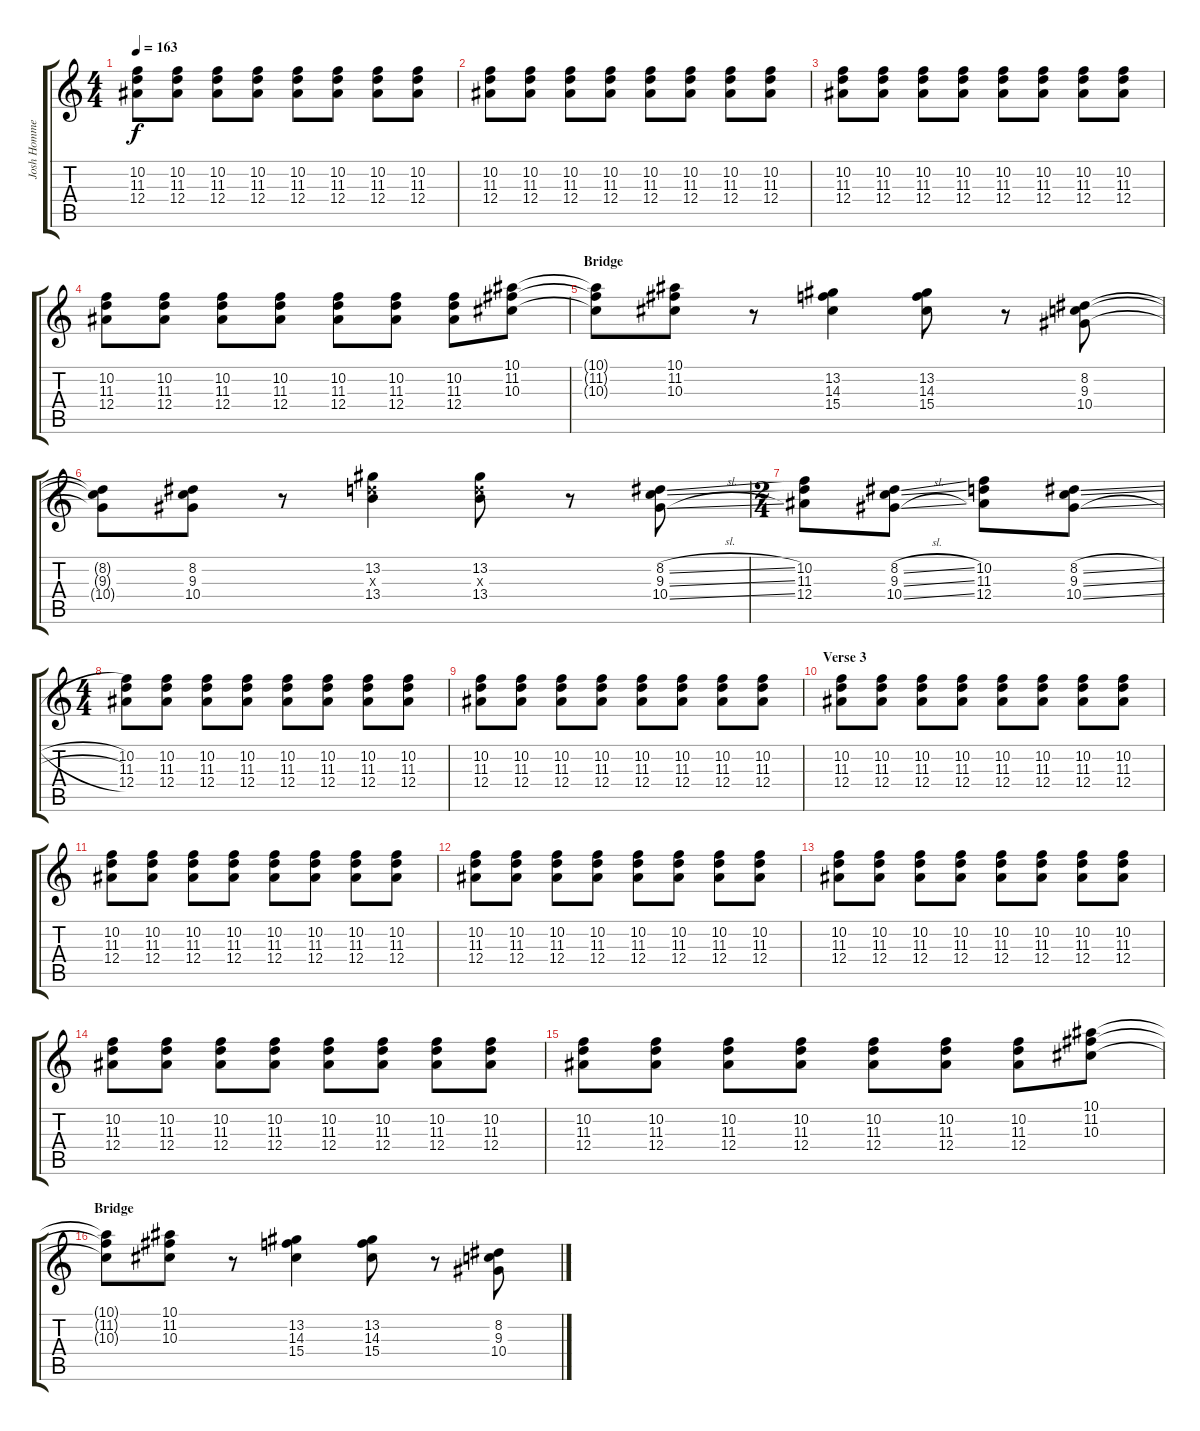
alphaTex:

\track ("Josh Homme (Guitar 2)" "Josh Homme") {instrument overdrivenguitar}
\staff {score tabs}
\tuning (C4 G3 Eb3 Bb2 F2 C2) {hide}
\ts (4 4)
\tempo 163
\clef g2
\ks c
(10.2 11.3 12.4).8{dy f} (10.2 11.3 12.4).8 (10.2 11.3 12.4).8 (10.2 11.3 12.4).8 (10.2 11.3 12.4).8 (10.2 11.3 12.4).8 (10.2 11.3 12.4).8 (10.2 11.3 12.4).8 |
(10.2 11.3 12.4).8 (10.2 11.3 12.4).8 (10.2 11.3 12.4).8 (10.2 11.3 12.4).8 (10.2 11.3 12.4).8 (10.2 11.3 12.4).8 (10.2 11.3 12.4).8 (10.2 11.3 12.4).8 |
(10.2 11.3 12.4).8 (10.2 11.3 12.4).8 (10.2 11.3 12.4).8 (10.2 11.3 12.4).8 (10.2 11.3 12.4).8 (10.2 11.3 12.4).8 (10.2 11.3 12.4).8 (10.2 11.3 12.4).8 |
(10.2 11.3 12.4).8 (10.2 11.3 12.4).8 (10.2 11.3 12.4).8 (10.2 11.3 12.4).8 (10.2 11.3 12.4).8 (10.2 11.3 12.4).8 (10.2 11.3 12.4).8 (10.1 11.2 10.3).8 |
\section ("" "Bridge")
(10.1{t} 11.2{t} 10.3{t}).8 (10.1 11.2 10.3).8 r.8 (13.2 14.3 15.4).4 (13.2 14.3 15.4).8 r.8 (8.2 9.3 10.4).8 |
(8.2{t} 9.3{t} 10.4{t}).8 (8.2 9.3 10.4).8 r.8 (13.2 11.3{x} 13.4).4 (13.2 11.3{x} 13.4).8 r.8 (8.2{sl} 9.3{sl} 10.4{sl}).8 |
\ts (2 4)
(10.2 11.3 12.4).8 (8.2{sl} 9.3{sl} 10.4{sl}).8 (10.2 11.3 12.4).8 (8.2{sl} 9.3{sl} 10.4{sl}).8 |
\ts (4 4)
(10.2 11.3 12.4).8 (10.2 11.3 12.4).8 (10.2 11.3 12.4).8 (10.2 11.3 12.4).8 (10.2 11.3 12.4).8 (10.2 11.3 12.4).8 (10.2 11.3 12.4).8 (10.2 11.3 12.4).8 |
(10.2 11.3 12.4).8 (10.2 11.3 12.4).8 (10.2 11.3 12.4).8 (10.2 11.3 12.4).8 (10.2 11.3 12.4).8 (10.2 11.3 12.4).8 (10.2 11.3 12.4).8 (10.2 11.3 12.4).8 |
\section ("" "Verse 3")
(10.2 11.3 12.4).8 (10.2 11.3 12.4).8 (10.2 11.3 12.4).8 (10.2 11.3 12.4).8 (10.2 11.3 12.4).8 (10.2 11.3 12.4).8 (10.2 11.3 12.4).8 (10.2 11.3 12.4).8 |
(10.2 11.3 12.4).8 (10.2 11.3 12.4).8 (10.2 11.3 12.4).8 (10.2 11.3 12.4).8 (10.2 11.3 12.4).8 (10.2 11.3 12.4).8 (10.2 11.3 12.4).8 (10.2 11.3 12.4).8 |
(10.2 11.3 12.4).8 (10.2 11.3 12.4).8 (10.2 11.3 12.4).8 (10.2 11.3 12.4).8 (10.2 11.3 12.4).8 (10.2 11.3 12.4).8 (10.2 11.3 12.4).8 (10.2 11.3 12.4).8 |
(10.2 11.3 12.4).8 (10.2 11.3 12.4).8 (10.2 11.3 12.4).8 (10.2 11.3 12.4).8 (10.2 11.3 12.4).8 (10.2 11.3 12.4).8 (10.2 11.3 12.4).8 (10.2 11.3 12.4).8 |
(10.2 11.3 12.4).8 (10.2 11.3 12.4).8 (10.2 11.3 12.4).8 (10.2 11.3 12.4).8 (10.2 11.3 12.4).8 (10.2 11.3 12.4).8 (10.2 11.3 12.4).8 (10.2 11.3 12.4).8 |
(10.2 11.3 12.4).8 (10.2 11.3 12.4).8 (10.2 11.3 12.4).8 (10.2 11.3 12.4).8 (10.2 11.3 12.4).8 (10.2 11.3 12.4).8 (10.2 11.3 12.4).8 (10.1 11.2 10.3).8 |
\section ("" "Bridge")
(10.1{t} 11.2{t} 10.3{t}).8 (10.1 11.2 10.3).8 r.8 (13.2 14.3 15.4).4 (13.2 14.3 15.4).8 r.8 (8.2 9.3 10.4).8
